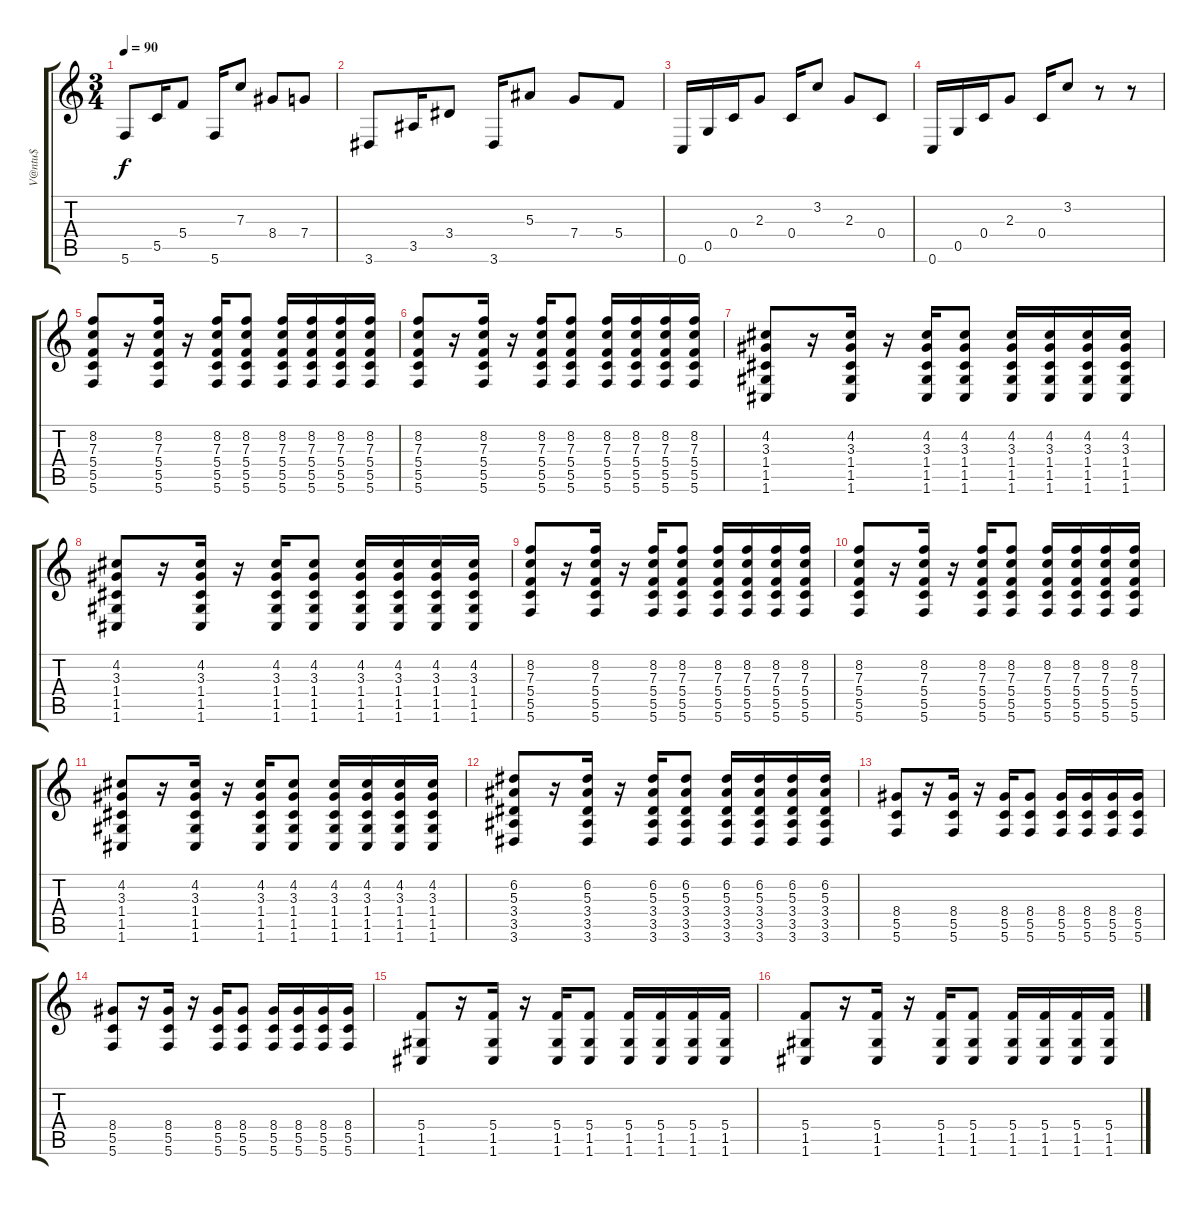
\track ("V@ntu$" "V@ntu$") {instrument acousticguitarsteel}
\staff {score tabs}
\tuning (D4 A3 F3 C3 G2 C2) {hide}
\ts (3 4)
\tempo 90
\clef g2
\ks c
5.6.8{dy f} 5.5.16 5.4.8 5.6.16 7.3.8 8.4.8 7.4.8 |
3.6.8 3.5.16 3.4.8 3.6.16 5.3.8 7.4.8 5.4.8 |
0.6.16 0.5.16 0.4.16 2.3.8 0.4.16 3.2.8 2.3.8 0.4.8 |
0.6.16 0.5.16 0.4.16 2.3.8 0.4.16 3.2.8 r.8 r.8 |
(8.2 7.3 5.4 5.5 5.6).8 r.16 (8.2 7.3 5.4 5.5 5.6).16 r.16 (8.2 7.3 5.4 5.5 5.6).16 (8.2 7.3 5.4 5.5 5.6).8 (8.2 7.3 5.4 5.5 5.6).16 (8.2 7.3 5.4 5.5 5.6).16 (8.2 7.3 5.4 5.5 5.6).16 (8.2 7.3 5.4 5.5 5.6).16 |
(8.2 7.3 5.4 5.5 5.6).8 r.16 (8.2 7.3 5.4 5.5 5.6).16 r.16 (8.2 7.3 5.4 5.5 5.6).16 (8.2 7.3 5.4 5.5 5.6).8 (8.2 7.3 5.4 5.5 5.6).16 (8.2 7.3 5.4 5.5 5.6).16 (8.2 7.3 5.4 5.5 5.6).16 (8.2 7.3 5.4 5.5 5.6).16 |
(4.2 3.3 1.4 1.5 1.6).8 r.16 (4.2 3.3 1.4 1.5 1.6).16 r.16 (4.2 3.3 1.4 1.5 1.6).16 (4.2 3.3 1.4 1.5 1.6).8 (4.2 3.3 1.4 1.5 1.6).16 (4.2 3.3 1.4 1.5 1.6).16 (4.2 3.3 1.4 1.5 1.6).16 (4.2 3.3 1.4 1.5 1.6).16 |
(4.2 3.3 1.4 1.5 1.6).8 r.16 (4.2 3.3 1.4 1.5 1.6).16 r.16 (4.2 3.3 1.4 1.5 1.6).16 (4.2 3.3 1.4 1.5 1.6).8 (4.2 3.3 1.4 1.5 1.6).16 (4.2 3.3 1.4 1.5 1.6).16 (4.2 3.3 1.4 1.5 1.6).16 (4.2 3.3 1.4 1.5 1.6).16 |
(8.2 7.3 5.4 5.5 5.6).8 r.16 (8.2 7.3 5.4 5.5 5.6).16 r.16 (8.2 7.3 5.4 5.5 5.6).16 (8.2 7.3 5.4 5.5 5.6).8 (8.2 7.3 5.4 5.5 5.6).16 (8.2 7.3 5.4 5.5 5.6).16 (8.2 7.3 5.4 5.5 5.6).16 (8.2 7.3 5.4 5.5 5.6).16 |
(8.2 7.3 5.4 5.5 5.6).8 r.16 (8.2 7.3 5.4 5.5 5.6).16 r.16 (8.2 7.3 5.4 5.5 5.6).16 (8.2 7.3 5.4 5.5 5.6).8 (8.2 7.3 5.4 5.5 5.6).16 (8.2 7.3 5.4 5.5 5.6).16 (8.2 7.3 5.4 5.5 5.6).16 (8.2 7.3 5.4 5.5 5.6).16 |
(4.2 3.3 1.4 1.5 1.6).8 r.16 (4.2 3.3 1.4 1.5 1.6).16 r.16 (4.2 3.3 1.4 1.5 1.6).16 (4.2 3.3 1.4 1.5 1.6).8 (4.2 3.3 1.4 1.5 1.6).16 (4.2 3.3 1.4 1.5 1.6).16 (4.2 3.3 1.4 1.5 1.6).16 (4.2 3.3 1.4 1.5 1.6).16 |
(6.2 5.3 3.4 3.5 3.6).8 r.16 (6.2 5.3 3.4 3.5 3.6).16 r.16 (6.2 5.3 3.4 3.5 3.6).16 (6.2 5.3 3.4 3.5 3.6).8 (6.2 5.3 3.4 3.5 3.6).16 (6.2 5.3 3.4 3.5 3.6).16 (6.2 5.3 3.4 3.5 3.6).16 (6.2 5.3 3.4 3.5 3.6).16 |
(8.4 5.5 5.6).8 r.16 (8.4 5.5 5.6).16 r.16 (8.4 5.5 5.6).16 (8.4 5.5 5.6).8 (8.4 5.5 5.6).16 (8.4 5.5 5.6).16 (8.4 5.5 5.6).16 (8.4 5.5 5.6).16 |
(8.4 5.5 5.6).8 r.16 (8.4 5.5 5.6).16 r.16 (8.4 5.5 5.6).16 (8.4 5.5 5.6).8 (8.4 5.5 5.6).16 (8.4 5.5 5.6).16 (8.4 5.5 5.6).16 (8.4 5.5 5.6).16 |
(5.4 1.5 1.6).8 r.16 (5.4 1.5 1.6).16 r.16 (5.4 1.5 1.6).16 (5.4 1.5 1.6).8 (5.4 1.5 1.6).16 (5.4 1.5 1.6).16 (5.4 1.5 1.6).16 (5.4 1.5 1.6).16 |
(5.4 1.5 1.6).8 r.16 (5.4 1.5 1.6).16 r.16 (5.4 1.5 1.6).16 (5.4 1.5 1.6).8 (5.4 1.5 1.6).16 (5.4 1.5 1.6).16 (5.4 1.5 1.6).16 (5.4 1.5 1.6).16
